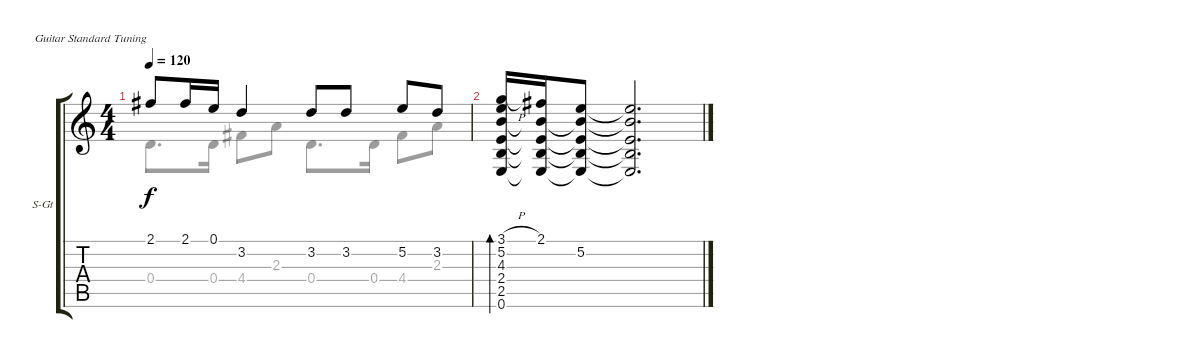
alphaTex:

\bracketExtendMode groupsimilarinstruments
\firstSystemTrackNameOrientation horizontal
\otherSystemsTrackNameOrientation horizontal
\track ("Steel Guitar" "S-Gt") {instrument acousticguitarsteel}
\staff {score tabs}
\tuning (E4 B3 G3 D3 A2 E2)
\voice
\ts (4 4)
\tempo 120
\clef g2
\ks c
2.1.8{dy f} 2.1.16 0.1.16 3.2.4 3.2.8 3.2.8 5.2.8 3.2.8 |
(3.1{h} 5.2 4.3 2.4 2.5 0.6).16{bd 60} (2.1 4.3{t} 2.4{t} 2.5{t} 0.6{t}).16 (5.2 4.3{t} 2.4{t} 2.5{t} 0.6{t}).8 (5.2{t} 4.3{t} 2.4{t} 2.5{t} 0.6{t}).2{d}
\voice
\clef g2
\ottava regular
\simile none
\ks c
0.4.8{d dy f} 0.4.16 4.4.8 2.3.8 0.4.8{d} 0.4.16 4.4.8 2.3.8 |
